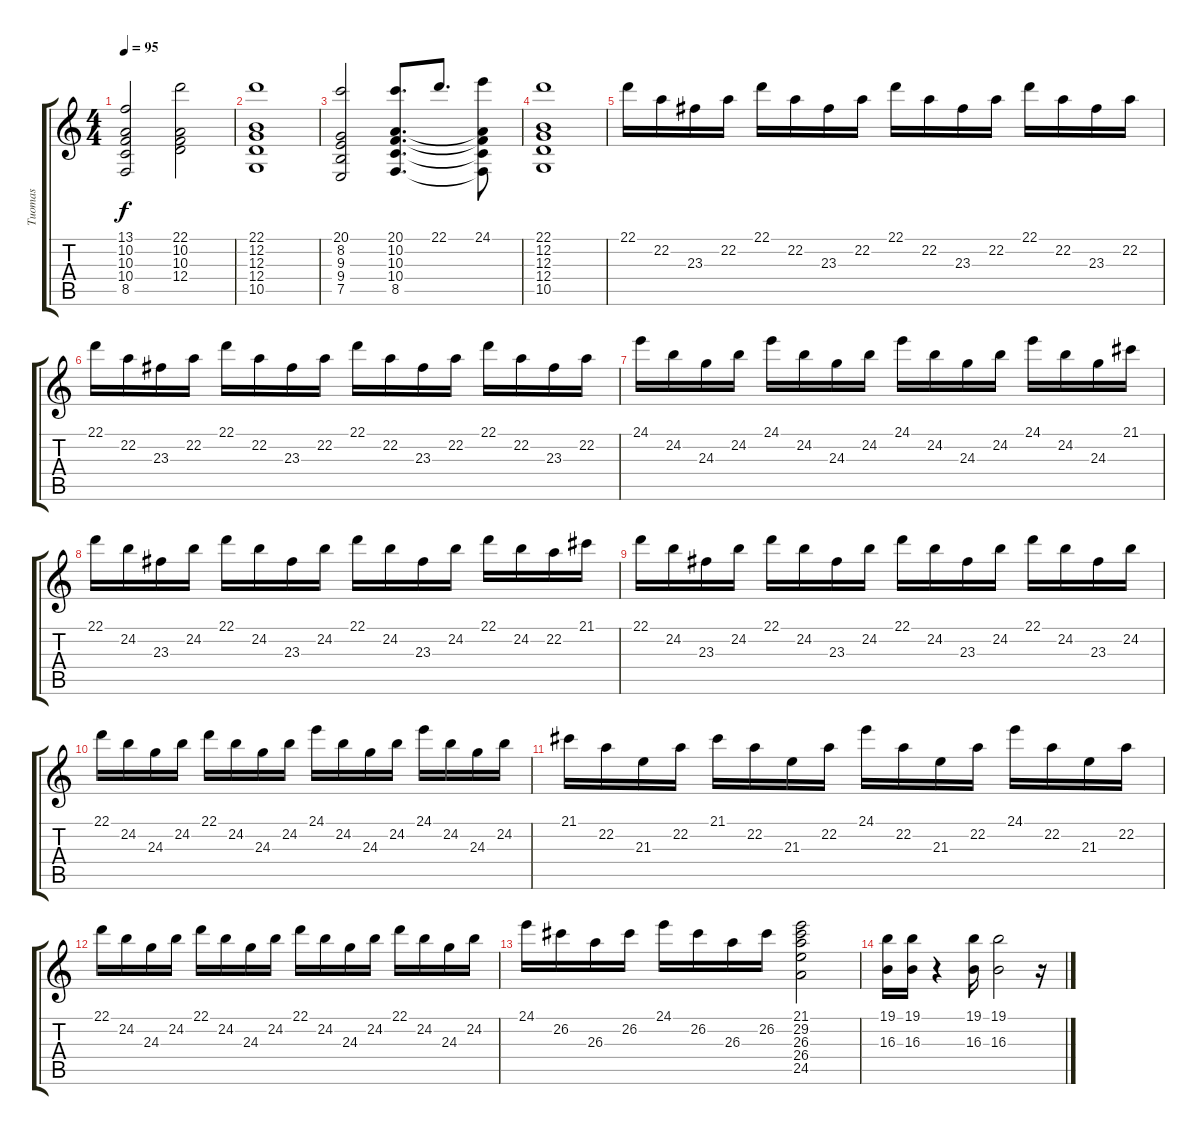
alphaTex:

\track ("Tuomas" "Tuomas") {instrument stringensemble1}
\staff {score tabs}
\tuning (E4 B3 G3 D3 A2 E2) {hide}
\ts (4 4)
\tempo 95
\clef g2
\ks c
(13.1 10.2 10.3 10.4 8.5).2{dy f} (22.1 10.2 10.3 12.4).2 |
(22.1 12.2 12.3 12.4 10.5).1 |
(20.1 8.2 9.3 9.4 7.5).2 (20.1 10.2 10.3 10.4 8.5).8{d} 22.1.8{d} (24.1 10.2{t} 10.3{t} 10.4{t} 8.5{t}).8 |
(22.1 12.2 12.3 12.4 10.5).1 |
22.1.16{instrument oboe} 22.2.16 23.3.16 22.2.16 22.1.16 22.2.16 23.3.16 22.2.16 22.1.16 22.2.16 23.3.16 22.2.16 22.1.16 22.2.16 23.3.16 22.2.16 |
22.1.16 22.2.16 23.3.16 22.2.16 22.1.16 22.2.16 23.3.16 22.2.16 22.1.16 22.2.16 23.3.16 22.2.16 22.1.16 22.2.16 23.3.16 22.2.16 |
24.1.16 24.2.16 24.3.16 24.2.16 24.1.16 24.2.16 24.3.16 24.2.16 24.1.16 24.2.16 24.3.16 24.2.16 24.1.16 24.2.16 24.3.16 21.1.16 |
22.1.16 24.2.16 23.3.16 24.2.16 22.1.16 24.2.16 23.3.16 24.2.16 22.1.16 24.2.16 23.3.16 24.2.16 22.1.16 24.2.16 22.2.16 21.1.16 |
22.1.16 24.2.16 23.3.16 24.2.16 22.1.16 24.2.16 23.3.16 24.2.16 22.1.16 24.2.16 23.3.16 24.2.16 22.1.16 24.2.16 23.3.16 24.2.16 |
22.1.16 24.2.16 24.3.16 24.2.16 22.1.16 24.2.16 24.3.16 24.2.16 24.1.16 24.2.16 24.3.16 24.2.16 24.1.16 24.2.16 24.3.16 24.2.16 |
21.1.16 22.2.16 21.3.16 22.2.16 21.1.16 22.2.16 21.3.16 22.2.16 24.1.16 22.2.16 21.3.16 22.2.16 24.1.16 22.2.16 21.3.16 22.2.16 |
22.1.16 24.2.16 24.3.16 24.2.16 22.1.16 24.2.16 24.3.16 24.2.16 22.1.16 24.2.16 24.3.16 24.2.16 22.1.16 24.2.16 24.3.16 24.2.16 |
24.1.16 26.2.16 26.3.16 26.2.16 24.1.16 26.2.16 26.3.16 26.2.16 (21.1 29.2 26.3 26.4 24.5).2{instrument stringensemble1} |
(19.1 16.3).16 (19.1 16.3).16 r.4 (19.1 16.3).16 (19.1 16.3).2 r.16
